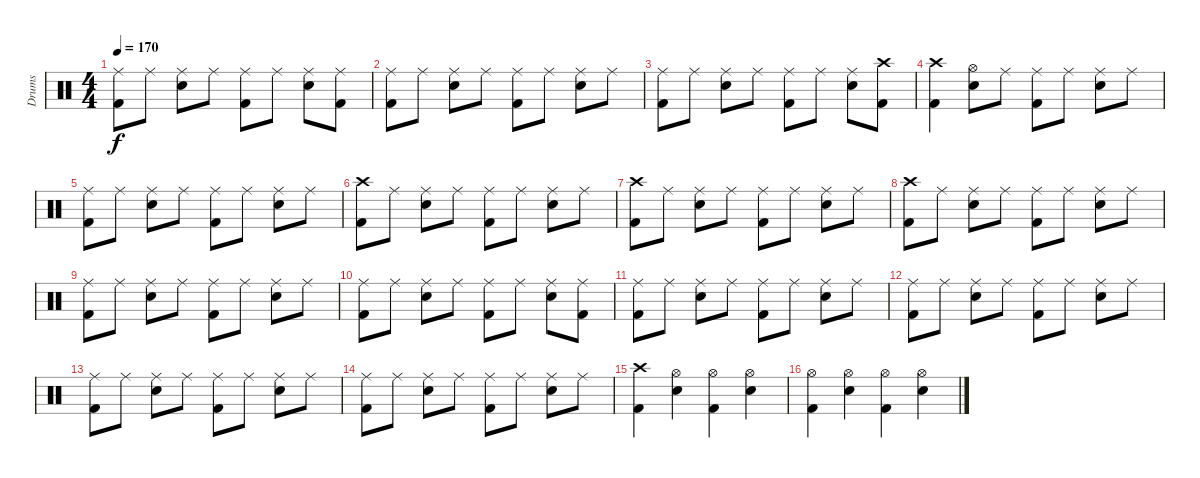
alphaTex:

\track ("Drums" "Drums") {instrument percussion}
\staff {score}
\articulation defaults
\ts (4 4)
\tempo 170
\clef neutral
\ks c
("Ride (middle)" "Kick (hit) 2").8{dy f} "Ride (middle)".8 ("Ride (middle)" "Snare (hit) 2").8 "Ride (middle)".8 ("Ride (middle)" "Kick (hit) 2").8 "Ride (middle)".8 ("Ride (middle)" "Snare (hit) 2").8 ("Ride (middle)" "Kick (hit) 2").8 |
("Ride (middle)" "Kick (hit) 2").8 "Ride (middle)".8 ("Ride (middle)" "Snare (hit) 2").8 "Ride (middle)".8 ("Ride (middle)" "Kick (hit) 2").8 "Ride (middle)".8 ("Ride (middle)" "Snare (hit) 2").8 "Ride (middle)".8 |
("Ride (middle)" "Kick (hit) 2").8 "Ride (middle)".8 ("Ride (middle)" "Snare (hit) 2").8 "Ride (middle)".8 ("Ride (middle)" "Kick (hit) 2").8 "Ride (middle)".8 ("Ride (middle)" "Snare (hit) 2").8 ("Crash high (hit)" "Kick (hit) 2").8 |
("Crash high (hit)" "Kick (hit) 2").4 ("Hi-Hat (open)" "Snare (hit) 2").8 "Ride (middle)".8 ("Ride (middle)" "Kick (hit) 2").8 "Ride (middle)".8 ("Ride (middle)" "Snare (hit) 2").8 "Ride (middle)".8 |
("Ride (middle)" "Kick (hit) 2").8 "Ride (middle)".8 ("Ride (middle)" "Snare (hit) 2").8 "Ride (middle)".8 ("Ride (middle)" "Kick (hit) 2").8 "Ride (middle)".8 ("Ride (middle)" "Snare (hit) 2").8 "Ride (middle)".8 |
("Crash high (hit)" "Kick (hit) 2").8 "Ride (middle)".8 ("Ride (middle)" "Snare (hit) 2").8 "Ride (middle)".8 ("Ride (middle)" "Kick (hit) 2").8 "Ride (middle)".8 ("Ride (middle)" "Snare (hit) 2").8 "Ride (middle)".8 |
("Crash high (hit)" "Kick (hit) 2").8 "Ride (middle)".8 ("Ride (middle)" "Snare (hit) 2").8 "Ride (middle)".8 ("Ride (middle)" "Kick (hit) 2").8 "Ride (middle)".8 ("Ride (middle)" "Snare (hit) 2").8 "Ride (middle)".8 |
("Crash high (hit)" "Kick (hit) 2").8 "Ride (middle)".8 ("Ride (middle)" "Snare (hit) 2").8 "Ride (middle)".8 ("Ride (middle)" "Kick (hit) 2").8 "Ride (middle)".8 ("Ride (middle)" "Snare (hit) 2").8 "Ride (middle)".8 |
("Ride (middle)" "Kick (hit) 2").8 "Ride (middle)".8 ("Ride (middle)" "Snare (hit) 2").8 "Ride (middle)".8 ("Ride (middle)" "Kick (hit) 2").8 "Ride (middle)".8 ("Ride (middle)" "Snare (hit) 2").8 "Ride (middle)".8 |
("Ride (middle)" "Kick (hit) 2").8 "Ride (middle)".8 ("Ride (middle)" "Snare (hit) 2").8 "Ride (middle)".8 ("Ride (middle)" "Kick (hit) 2").8 "Ride (middle)".8 ("Ride (middle)" "Snare (hit) 2").8 ("Ride (middle)" "Kick (hit) 2").8 |
("Ride (middle)" "Kick (hit) 2").8 "Ride (middle)".8 ("Ride (middle)" "Snare (hit) 2").8 "Ride (middle)".8 ("Ride (middle)" "Kick (hit) 2").8 "Ride (middle)".8 ("Ride (middle)" "Snare (hit) 2").8 "Ride (middle)".8 |
("Ride (middle)" "Kick (hit) 2").8 "Ride (middle)".8 ("Ride (middle)" "Snare (hit) 2").8 "Ride (middle)".8 ("Ride (middle)" "Kick (hit) 2").8 "Ride (middle)".8 ("Ride (middle)" "Snare (hit) 2").8 "Ride (middle)".8 |
("Ride (middle)" "Kick (hit) 2").8 "Ride (middle)".8 ("Ride (middle)" "Snare (hit) 2").8 "Ride (middle)".8 ("Ride (middle)" "Kick (hit) 2").8 "Ride (middle)".8 ("Ride (middle)" "Snare (hit) 2").8 "Ride (middle)".8 |
("Ride (middle)" "Kick (hit) 2").8 "Ride (middle)".8 ("Ride (middle)" "Snare (hit) 2").8 "Ride (middle)".8 ("Ride (middle)" "Kick (hit) 2").8 "Ride (middle)".8 ("Ride (middle)" "Snare (hit) 2").8 "Ride (middle)".8 |
("Crash high (hit)" "Kick (hit) 2").4 ("Hi-Hat (open)" "Snare (hit) 2").4 ("Hi-Hat (open)" "Kick (hit) 2").4 ("Hi-Hat (open)" "Snare (hit) 2").4 |
("Hi-Hat (open)" "Kick (hit) 2").4 ("Hi-Hat (open)" "Snare (hit) 2").4 ("Hi-Hat (open)" "Kick (hit) 2").4 ("Hi-Hat (open)" "Snare (hit) 2").4
